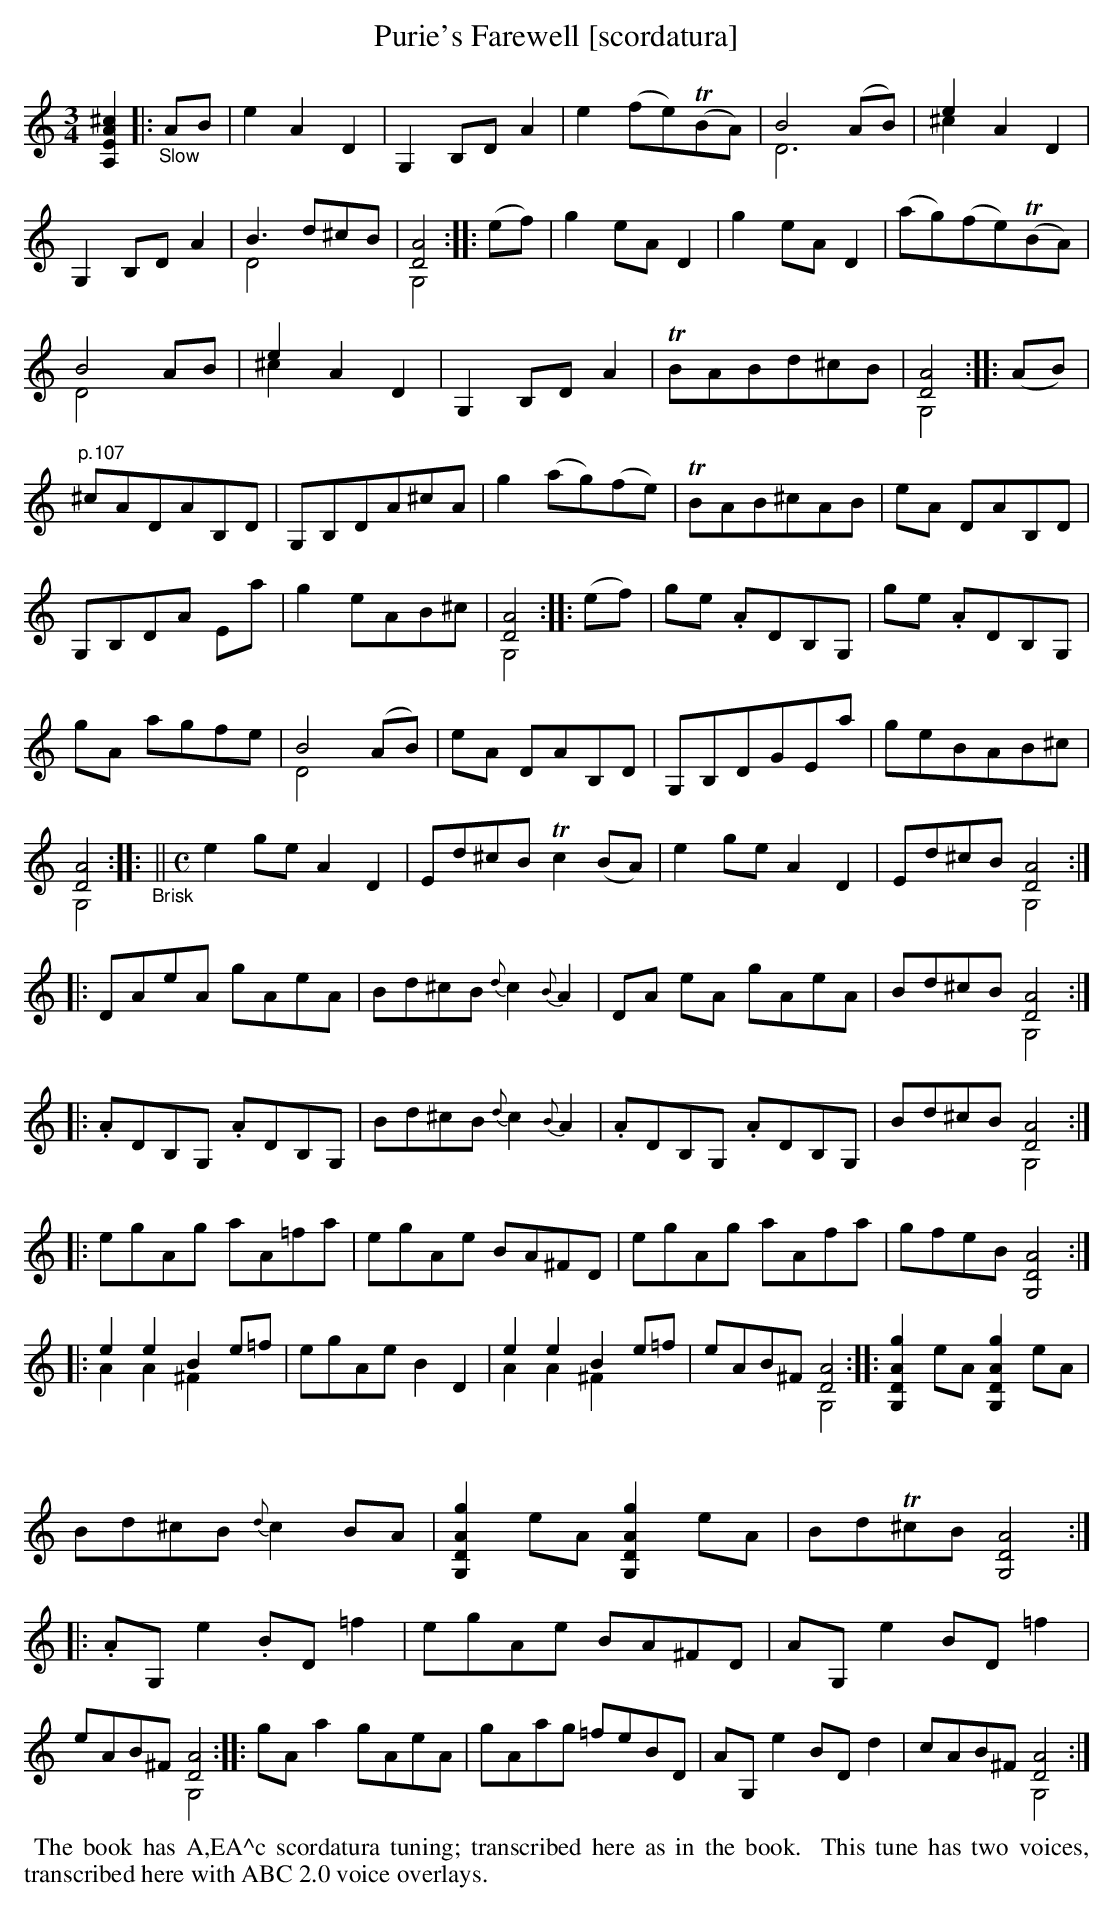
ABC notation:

X:1
T: Purie's Farewell [scordatura]
M: 3/4
L: 1/8
K: none
[^c2A2E2A,2] \
|:"_Slow"AB |\
e2 A2 D2 | G,2 B,D A2 | e2 (fe)(TBA) | B4 (AB) & D6 | e2 A2 D2 & ^c2 x2 x2 |
G,2 B,D A2 | B3 d^cB & D4 x2 | [A4D4] & G,4 :: (ef) | g2 eA D2 | g2 eA D2 |
(ag)(fe)(TBA) | B4 AB & D4 x2 | e2 A2 D2 & ^c2 x2 x2 | G,2 B,D A2 | TBABd^cB | [A4D4] & G,4 :: (AB) |
"^p.107"\
^cADAB,D | G,B,DA^cA | g2 (ag)(fe) | TBAB^cAB |
eA DAB,D | G,B,DA Ea | g2 eAB^c | [A4D4] & G,4 :: (ef) |
ge .ADB,G, | ge .ADB,G, | gA agfe | B4 (AB) & D4 x2 | eA DAB,D |
G,B,DGEa | geBAB^c | [A4D4] & G,4 :: "_Brisk"||[M:C] e2 ge A2 D2 |
Ed^cB Tc2(BA) | e2ge A2D2 |Ed^cB [A4D4] & x4 G,4 :: DAeA gAeA |
Bd^cB{d}c2{B}A2 | DA eA gAeA | Bd^cB [A4D4] & x4G,4 :: .ADB,G, .ADB,G, |
Bd^cB{d}c2{B}A2 | .ADB,G, .ADB,G, | Bd^cB [A4D4] & x4 G,4 :: egAg aA=fa |
egAe BA^FD | egAg aAfa | gfeB [A4D4G,4] :: e2 e2 B2 e=f & A2 A2 ^F2 x2 |
egAe B2D2 | e2 e2 B2 e=f & A2 A2 ^F2 x2 | eAB^F [A4D4] & x4 G,4 :: [g2A2D2G,2] eA [g2A2D2G,2] eA | Bd^cB {d}c2BA |
[g2A2D2G,2] eA [g2A2D2G,2] eA | BdT^cB [A4D4G,4] :: .AG, e2 .BD =f2 | egAe BA^FD |
AG, e2 BD =f2 | eAB^F [A4D4] & x4 G,4 :: gAa2 gAeA |
gAag =feBD | AG, e2 BD d2 | cAB^F [A4D4] & x4 G,4 :|
